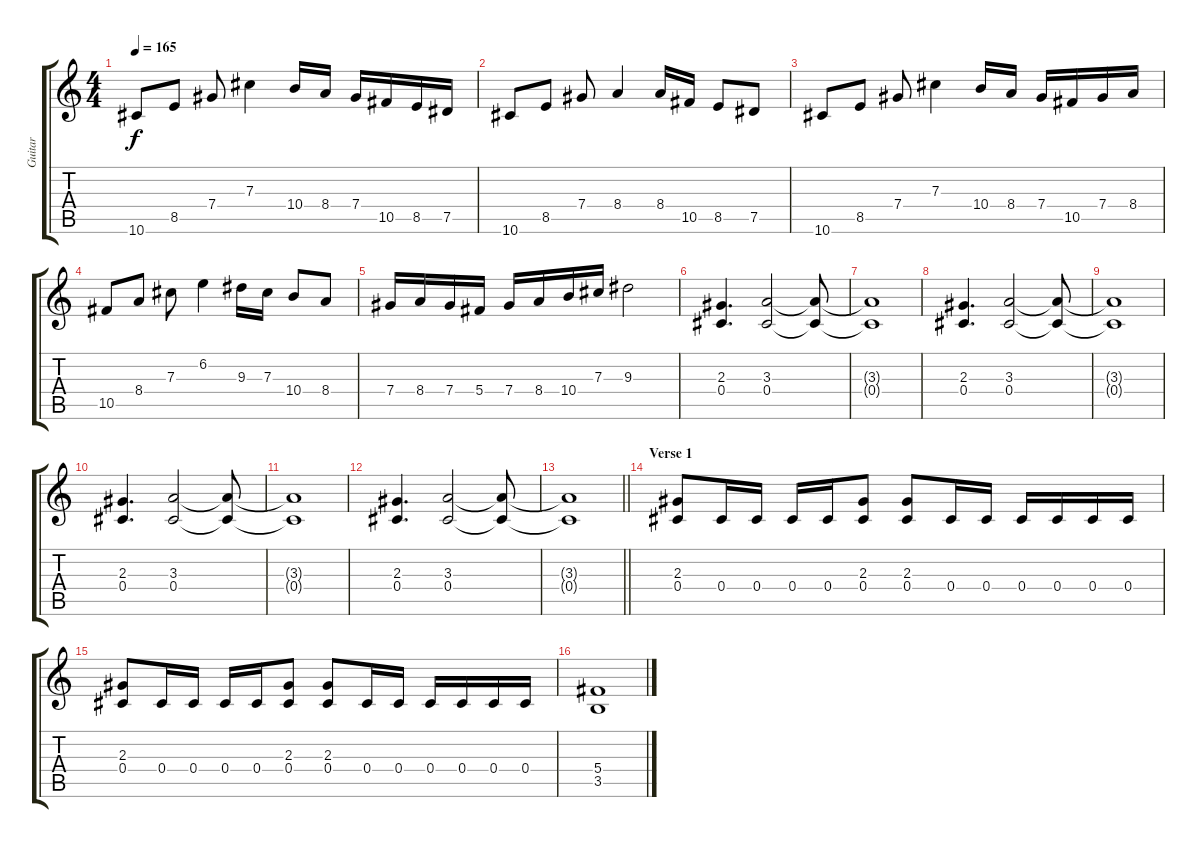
\track ("Guitar " "Guitar ") {instrument acousticguitarsteel}
\staff {score tabs}
\tuning (Eb4 Bb3 Gb3 Db3 Ab2 Eb2) {hide}
\ts (4 4)
\tempo 165
\clef g2
\ks c
10.6.8{dy f} 8.5.8 7.4.8 7.3.4 10.4.16 8.4.16 7.4.16 10.5.16 8.5.16 7.5.16 |
10.6.8{volume 15 balance 5 instrument distortionguitar} 8.5.8 7.4.8 8.4.4 8.4.16 10.5.16 8.5.8 7.5.8 |
10.6.8 8.5.8 7.4.8 7.3.4 10.4.16 8.4.16 7.4.16 10.5.16 7.4.16 8.4.16 |
10.5.8 8.4.8 7.3.8 6.2.4 9.3.16 7.3.16 10.4.8 8.4.8 |
7.4.16 8.4.16 7.4.16 5.4.16 7.4.16 8.4.16 10.4.16 7.3.16 9.3.2 |
(2.3 0.4).4{d volume 16 balance 8} (3.3 0.4).2 (3.3{t} 0.4{t}).8 |
(3.3{t} 0.4{t}).1 |
(2.3 0.4).4{d} (3.3 0.4).2 (3.3{t} 0.4{t}).8 |
(3.3{t} 0.4{t}).1 |
(2.3 0.4).4{d volume 16 balance 8} (3.3 0.4).2 (3.3{t} 0.4{t}).8 |
(3.3{t} 0.4{t}).1 |
(2.3 0.4).4{d} (3.3 0.4).2 (3.3{t} 0.4{t}).8 |
\barLineRight lightlight
(3.3{t} 0.4{t}).1 |
\section ("" "Verse 1")
(2.3 0.4).8{volume 16 balance 8} 0.4.16 0.4.16 0.4.16 0.4.16 (2.3 0.4).8 (2.3 0.4).8 0.4.16 0.4.16 0.4.16 0.4.16 0.4.16 0.4.16 |
(2.3 0.4).8{volume 16 balance 8} 0.4.16 0.4.16 0.4.16 0.4.16 (2.3 0.4).8 (2.3 0.4).8 0.4.16 0.4.16 0.4.16 0.4.16 0.4.16 0.4.16 |
(5.4 3.5).1
